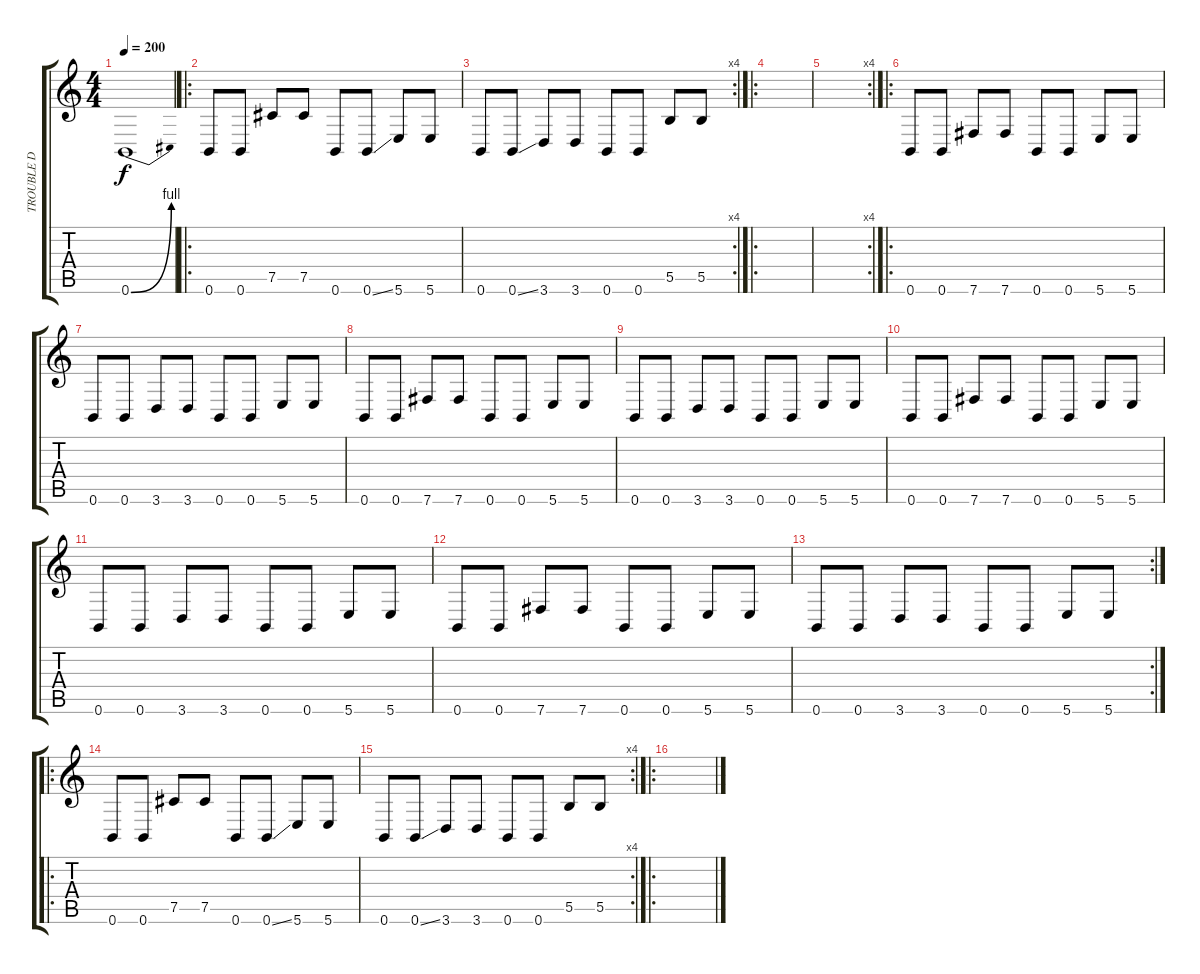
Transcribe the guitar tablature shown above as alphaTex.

\track ("TROUBLE D" "TROUBLE D") {instrument electricbasspick}
\staff {score tabs}
\tuning (Db4 Ab3 E3 B2 Gb2 B1) {hide}
\ts (4 4)
\tempo 200
\clef g2
\ks c
0.6{be (bend 0 0 60 4)}.1{dy f instrument electricbasspick} |
\ro
0.6.8 0.6.8 7.5.8 7.5.8 0.6.8 0.6{ss}.8 5.6.8 5.6.8 |
\rc 4
0.6.8 0.6{ss}.8 3.6.8 3.6.8 0.6.8 0.6.8 5.5.8 5.5.8 |
\ro
|
\rc 4
|
\ro
0.6.8 0.6.8 7.6.8 7.6.8 0.6.8 0.6.8 5.6.8 5.6.8 |
0.6.8 0.6.8 3.6.8 3.6.8 0.6.8 0.6.8 5.6.8 5.6.8 |
0.6.8 0.6.8 7.6.8 7.6.8 0.6.8 0.6.8 5.6.8 5.6.8 |
0.6.8 0.6.8 3.6.8 3.6.8 0.6.8 0.6.8 5.6.8 5.6.8 |
0.6.8 0.6.8 7.6.8 7.6.8 0.6.8 0.6.8 5.6.8 5.6.8 |
0.6.8 0.6.8 3.6.8 3.6.8 0.6.8 0.6.8 5.6.8 5.6.8 |
0.6.8 0.6.8 7.6.8 7.6.8 0.6.8 0.6.8 5.6.8 5.6.8 |
\rc 2
0.6.8 0.6.8 3.6.8 3.6.8 0.6.8 0.6.8 5.6.8 5.6.8 |
\ro
0.6.8 0.6.8 7.5.8 7.5.8 0.6.8 0.6{ss}.8 5.6.8 5.6.8 |
\rc 4
0.6.8 0.6{ss}.8 3.6.8 3.6.8 0.6.8 0.6.8 5.5.8 5.5.8 |
\ro
